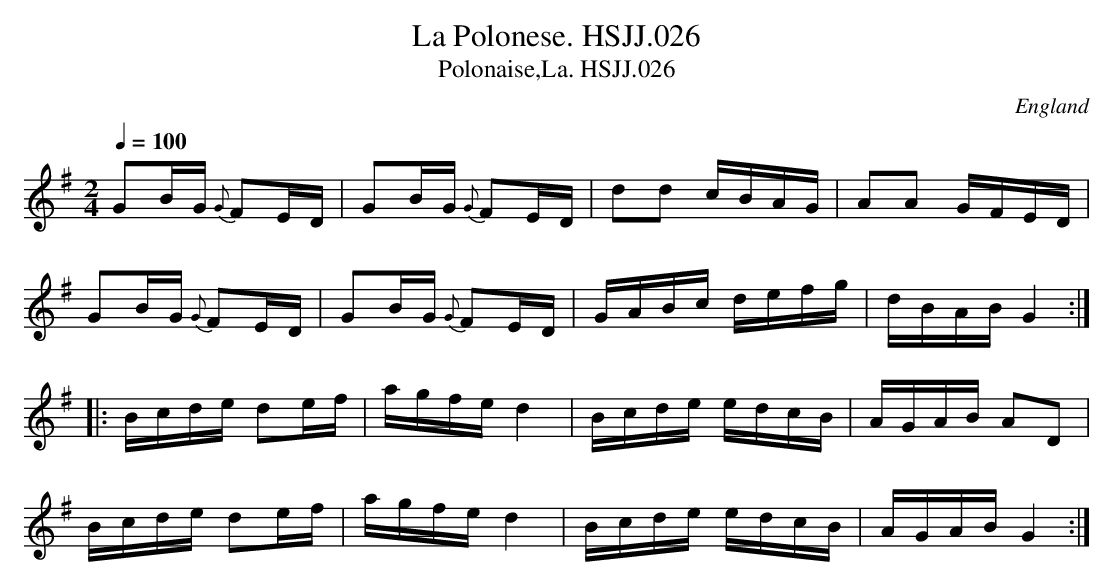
X:1
T:La Polonese. HSJJ.026
T:Polonaise,La. HSJJ.026
L:1/16
M:2/4
O:England
Q:1/4=100
K:G
G2BG {G}F2ED|G2BG {G}F2ED|d2d2 cBAG|A2A2 GFED|!
G2BG {G}F2ED|G2BG {G}F2ED|GABc defg|dBABG4:|!
|:Bcde d2ef|agfed4|Bcde edcB|AGAB A2D2|!
Bcde d2ef|agfed4|Bcde edcB|AGABG4:|
